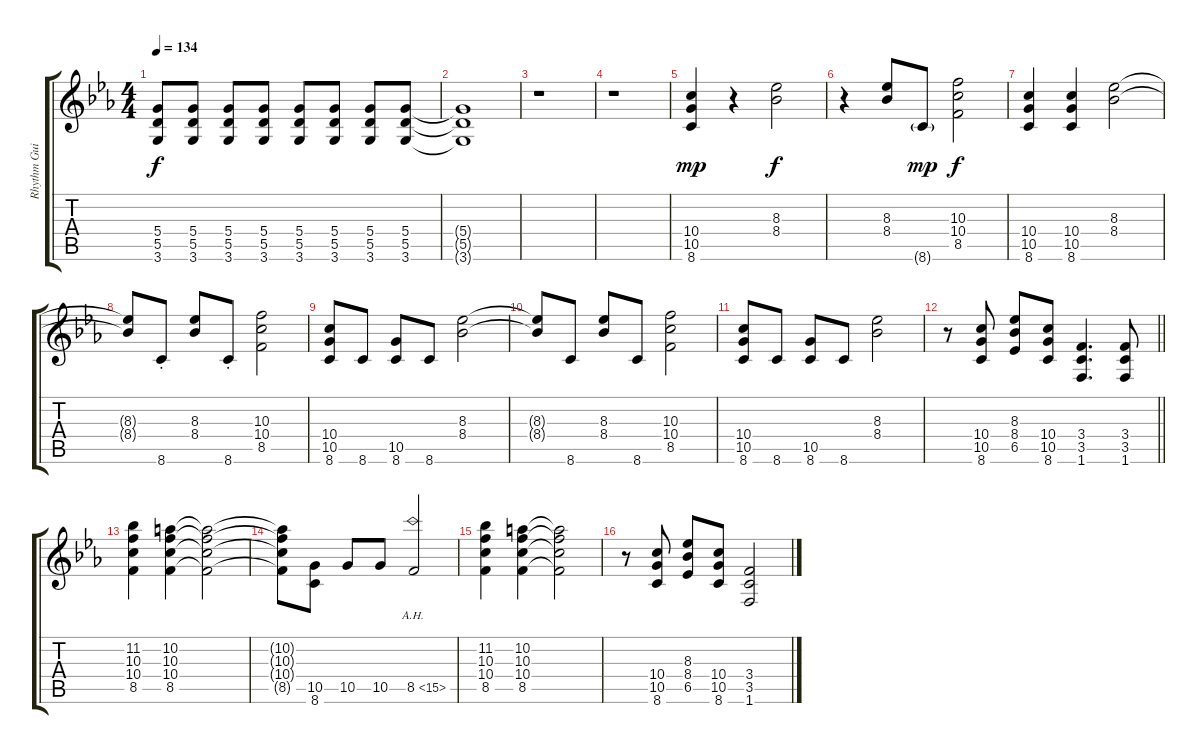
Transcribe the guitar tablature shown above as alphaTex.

\track ("Rhythm Guitar" "Rhythm Gui") {instrument overdrivenguitar}
\staff {score tabs}
\tuning (E4 B3 G3 D3 A2 E2) {hide}
\ts (4 4)
\tempo 134
\clef g2
\ks eb
(5.4 5.5 3.6).8{dy f} (5.4 5.5 3.6).8 (5.4 5.5 3.6).8 (5.4 5.5 3.6).8 (5.4 5.5 3.6).8 (5.4 5.5 3.6).8 (5.4 5.5 3.6).8 (5.4 5.5 3.6).8 |
(5.4{t} 5.5{t} 3.6{t}).1 |
r.1 |
r.1 |
(10.4 10.5 8.6).4{dy mp} r.4 (8.3 8.4).2{dy f} |
r.4 (8.3 8.4).8 8.6{g}.8{dy mp} (10.3 10.4 8.5).2{dy f} |
(10.4 10.5 8.6).4 (10.4 10.5 8.6).4 (8.3 8.4).2 |
(8.3{t} 8.4{t}).8 8.6{st}.8 (8.3 8.4).8 8.6{st}.8 (10.3 10.4 8.5).2 |
(10.4 10.5 8.6).8 8.6.8 (10.5 8.6).8 8.6.8 (8.3 8.4).2 |
(8.3{t} 8.4{t}).8 8.6.8 (8.3 8.4).8 8.6.8 (10.3 10.4 8.5).2 |
(10.4 10.5 8.6).8 8.6.8 (10.5 8.6).8 8.6.8 (8.3 8.4).2 |
\barLineRight lightlight
r.8 (10.4 10.5 8.6).8 (8.3 8.4 6.5).8 (10.4 10.5 8.6).8 (3.4 3.5 1.6).4{d} (3.4 3.5 1.6).8 |
(11.2 10.3 10.4 8.5).4 (10.2 10.3 10.4 8.5).4 (10.2{t} 10.3{t} 10.4{t} 8.5{t}).2 |
(10.2{t} 10.3{t} 10.4{t} 8.5{t}).8 (10.5 8.6).8 10.5.8 10.5.8 8.5{ah 7}.2 |
(11.2 10.3 10.4 8.5).4 (10.2 10.3 10.4 8.5).4 (10.2{t} 10.3{t} 10.4{t} 8.5{t}).2 |
r.8 (10.4 10.5 8.6).8 (8.3 8.4 6.5).8 (10.4 10.5 8.6).8 (3.4 3.5 1.6).2
